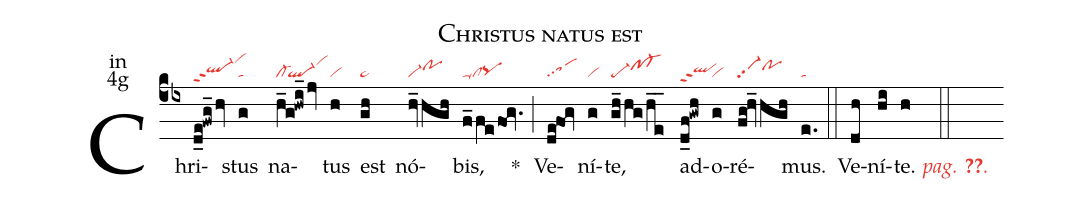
name:Christus natus est;
office-part:in;
mode:4g;
nabc-lines:1;
%%
(cb4) Chri(d_e!fwg_/hv|ql-hhppt2vihl)stus(g|ta)
na(h_g!hwi_/jv|cl-`ql-vihk)tus(h|vi) est(gh|ta>)
nó(hv_/hgh|vi-pohi)bis,(f_fe/fo1g.|ta-clpqhg) <sp>*</sp>(;)
Ve(de@fo1g|sapp1)ní(g|vi)te,(gh_/hg/he__|pe-pf-hi) ad(d_f@gwh|qlhhppt2)o(g|vi)ré(fg!hv_/hgh|vi-pp2pohi)mus.(e.|ta) (::)
<nlba>Ve(dh)ní(hi)te. <c><i>pag. <v>\pageref{M-ORIP4g}</v>.</i></c></nlba>(h ::)
